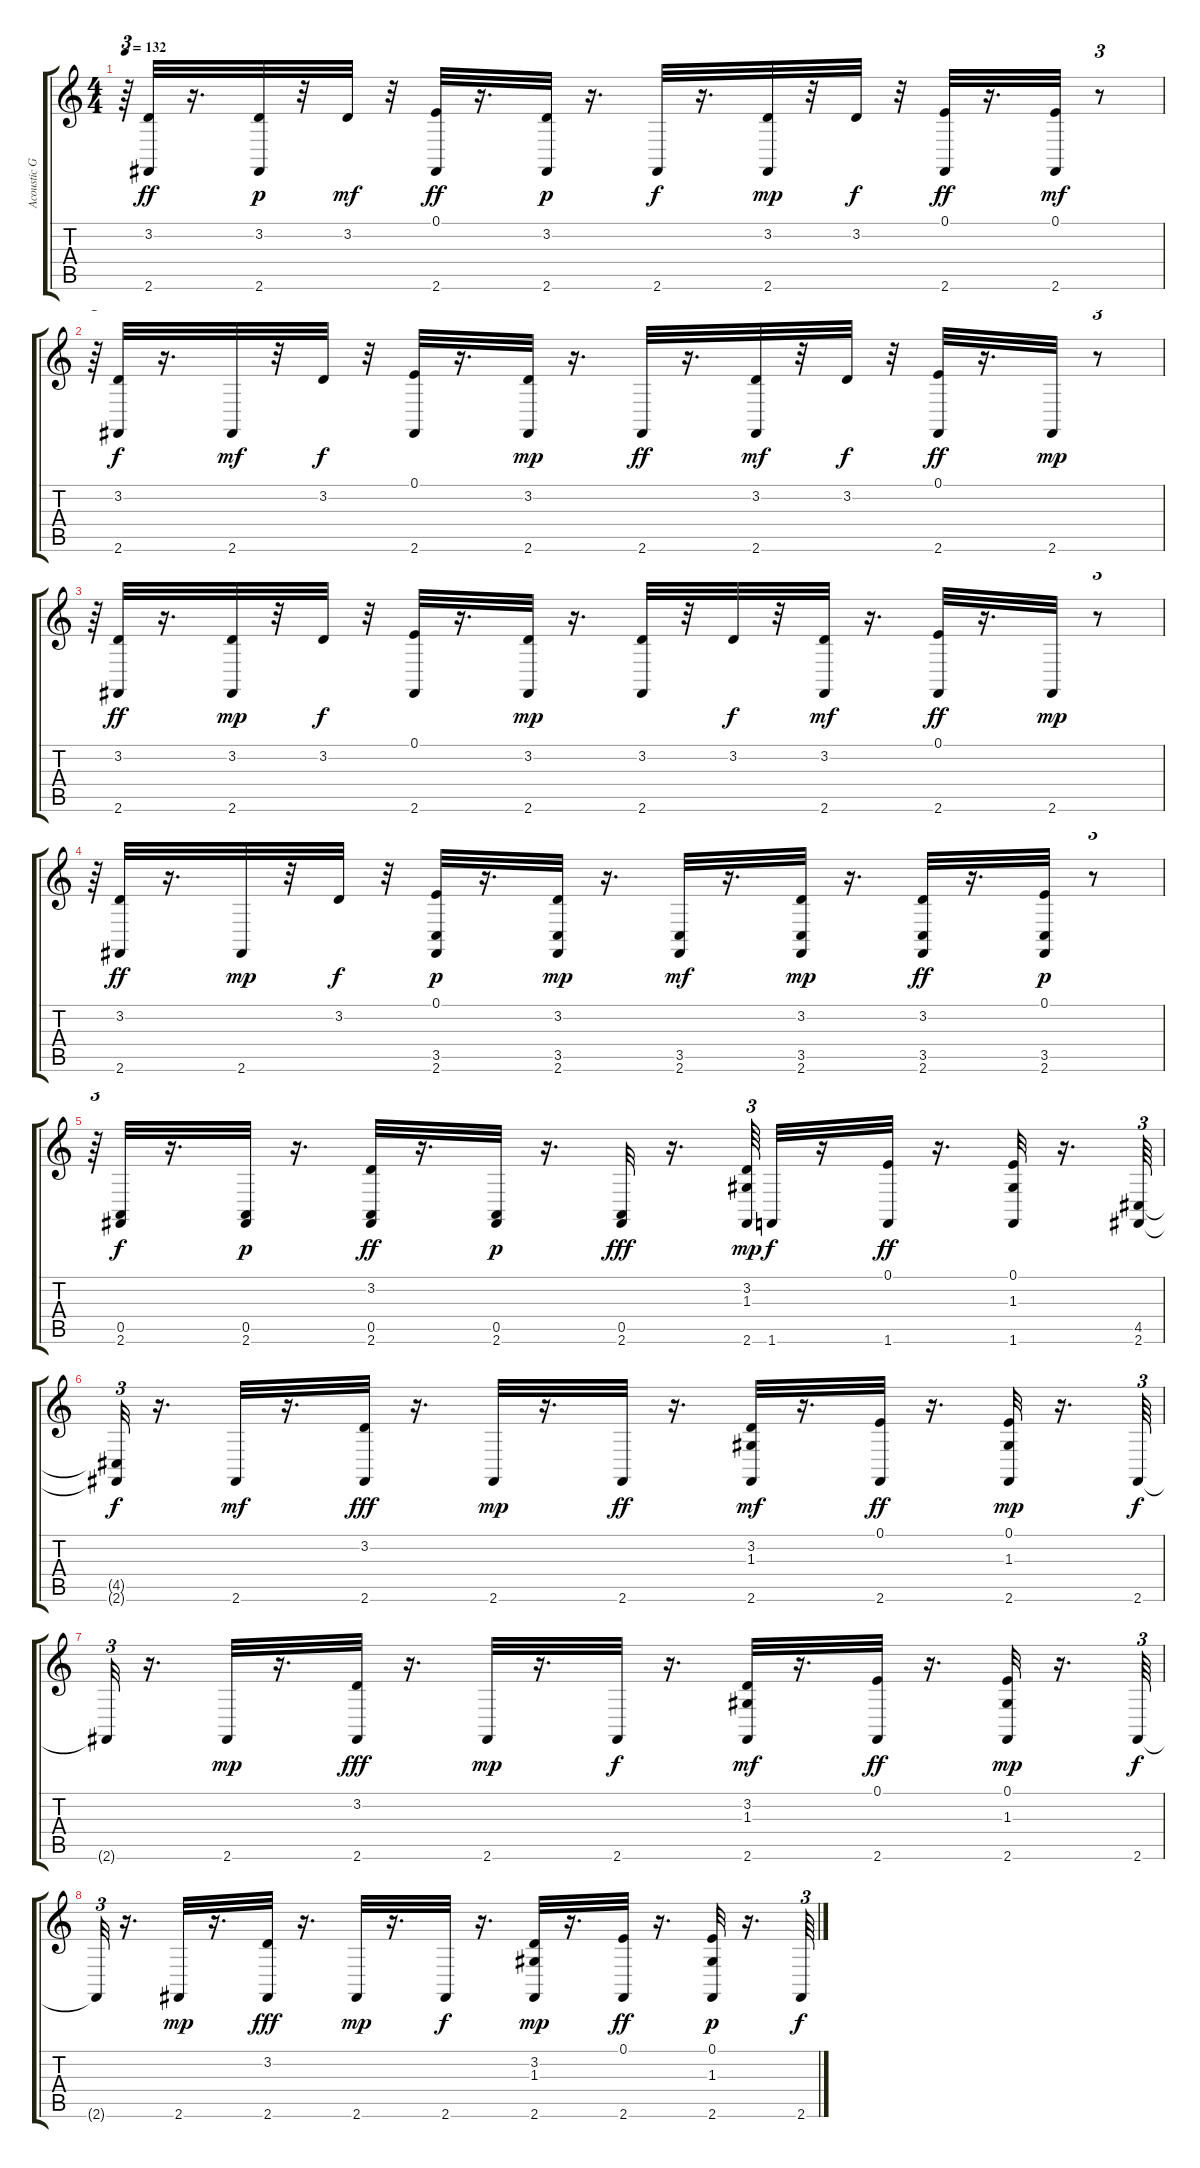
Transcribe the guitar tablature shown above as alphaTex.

\track ("Acoustic Grand" "Acoustic G") {instrument acousticgrandpiano}
\staff {score tabs}
\tuning (E4 B3 G3 D3 A2 E2) {hide}
\ts (4 4)
\tempo 132
\clef g2
\ks c
r.64{tu (3 2) dy p} (3.2 2.6).32{dy ff} r.16{d} (3.2 2.6).32{dy p} r.32 3.2.32{dy mf} r.32 (0.1 2.6).32{dy ff} r.16{d} (3.2 2.6).32{dy p} r.16{d} 2.6.32{dy f} r.16{d} (3.2 2.6).32{dy mp} r.32 3.2.32{dy f} r.32 (0.1 2.6).32{dy ff} r.16{d} (0.1 2.6).32{dy mf} r.8{tu (3 2)} |
r.64{tu (3 2)} (3.2 2.6).32{dy f} r.16{d} 2.6.32{dy mf} r.32 3.2.32{dy f} r.32 (0.1 2.6).32 r.16{d} (3.2 2.6).32{dy mp} r.16{d} 2.6.32{dy ff} r.16{d} (3.2 2.6).32{dy mf} r.32 3.2.32{dy f} r.32 (0.1 2.6).32{dy ff} r.16{d} 2.6.32{dy mp} r.8{tu (3 2)} |
r.64{tu (3 2)} (3.2 2.6).32{dy ff} r.16{d} (3.2 2.6).32{dy mp} r.32 3.2.32{dy f} r.32 (0.1 2.6).32 r.16{d} (3.2 2.6).32{dy mp} r.16{d} (3.2 2.6).32 r.32 3.2.32{dy f} r.32 (3.2 2.6).32{dy mf} r.16{d} (0.1 2.6).32{dy ff} r.16{d} 2.6.32{dy mp} r.8{tu (3 2)} |
r.64{tu (3 2)} (3.2 2.6).32{dy ff} r.16{d} 2.6.32{dy mp} r.32 3.2.32{dy f} r.32 (0.1 3.5 2.6).32{dy p} r.16{d} (3.2 3.5 2.6).32{dy mp} r.16{d} (3.5 2.6).32{dy mf} r.16{d} (3.2 3.5 2.6).32{dy mp} r.16{d} (3.2 3.5 2.6).32{dy ff} r.16{d} (0.1 3.5 2.6).32{dy p} r.8{tu (3 2)} |
r.64{tu (3 2)} (0.5 2.6).32{dy f} r.16{d} (0.5 2.6).32{dy p} r.16{d} (3.2 0.5 2.6).32{dy ff} r.16{d} (0.5 2.6).32{dy p} r.16{d} (0.5 2.6).32{dy fff} r.16{d} (3.2 1.3 2.6).64{tu (3 2) dy mp} 1.6.32{dy f} r.16 (0.1 1.6).32{dy ff} r.16{d} (0.1 1.3 1.6).32 r.16{d} (4.5 2.6).64{tu (3 2)} |
(4.5{t} 2.6{t}).32{tu (3 2) dy f} r.16{d} 2.6.32{dy mf} r.16{d} (3.2 2.6).32{dy fff} r.16{d} 2.6.32{dy mp} r.16{d} 2.6.32{dy ff} r.16{d} (3.2 1.3 2.6).32{dy mf} r.16{d} (0.1 2.6).32{dy ff} r.16{d} (0.1 1.3 2.6).32{dy mp} r.16{d} 2.6.64{tu (3 2) dy f} |
2.6{t}.32{tu (3 2)} r.16{d} 2.6.32{dy mp} r.16{d} (3.2 2.6).32{dy fff} r.16{d} 2.6.32{dy mp} r.16{d} 2.6.32{dy f} r.16{d} (3.2 1.3 2.6).32{dy mf} r.16{d} (0.1 2.6).32{dy ff} r.16{d} (0.1 1.3 2.6).32{dy mp} r.16{d} 2.6.64{tu (3 2) dy f} |
2.6{t}.32{tu (3 2)} r.16{d} 2.6.32{dy mp} r.16{d} (3.2 2.6).32{dy fff} r.16{d} 2.6.32{dy mp} r.16{d} 2.6.32{dy f} r.16{d} (3.2 1.3 2.6).32{dy mp} r.16{d} (0.1 2.6).32{dy ff} r.16{d} (0.1 1.3 2.6).32{dy p} r.16{d} 2.6.64{tu (3 2) dy f}
